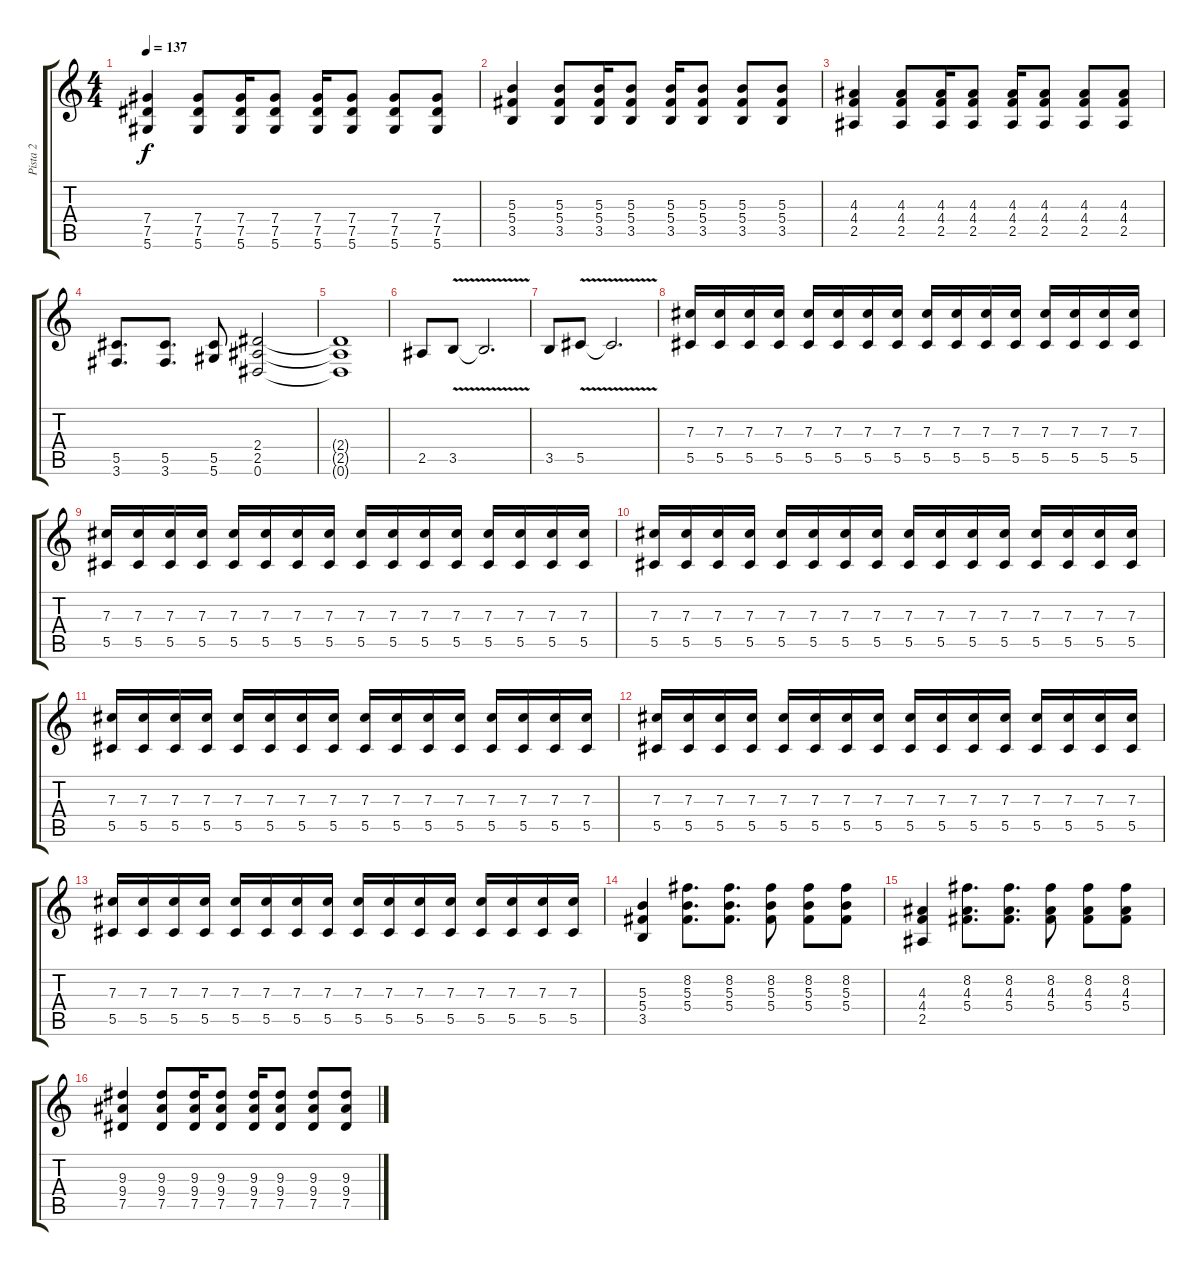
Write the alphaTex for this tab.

\track ("Pista 2" "Pista 2") {instrument overdrivenguitar}
\staff {score tabs}
\tuning (Eb4 Bb3 Gb3 Db3 Ab2 Eb2) {hide}
\ts (4 4)
\tempo 137
\clef g2
\ks c
(7.4 7.5 5.6).4{dy f} (7.4 7.5 5.6).8 (7.4 7.5 5.6).16 (7.4 7.5 5.6).8 (7.4 7.5 5.6).16 (7.4 7.5 5.6).8 (7.4 7.5 5.6).8 (7.4 7.5 5.6).8 |
(5.3 5.4 3.5).4 (5.3 5.4 3.5).8 (5.3 5.4 3.5).16 (5.3 5.4 3.5).8 (5.3 5.4 3.5).16 (5.3 5.4 3.5).8 (5.3 5.4 3.5).8 (5.3 5.4 3.5).8 |
(4.3 4.4 2.5).4 (4.3 4.4 2.5).8 (4.3 4.4 2.5).16 (4.3 4.4 2.5).8 (4.3 4.4 2.5).16 (4.3 4.4 2.5).8 (4.3 4.4 2.5).8 (4.3 4.4 2.5).8 |
(5.5 3.6).8{d} (5.5 3.6).8{d} (5.5 5.6).8 (2.4 2.5 0.6).2 |
(2.4{t} 2.5{t} 0.6{t}).1 |
2.5.8 3.5{v}.8 3.5{t}.2{d} |
3.5.8 5.5{v}.8 5.5{t}.2{d} |
(7.3 5.5).16 (7.3 5.5).16 (7.3 5.5).16 (7.3 5.5).16 (7.3 5.5).16 (7.3 5.5).16 (7.3 5.5).16 (7.3 5.5).16 (7.3 5.5).16 (7.3 5.5).16 (7.3 5.5).16 (7.3 5.5).16 (7.3 5.5).16 (7.3 5.5).16 (7.3 5.5).16 (7.3 5.5).16 |
(7.3 5.5).16 (7.3 5.5).16 (7.3 5.5).16 (7.3 5.5).16 (7.3 5.5).16 (7.3 5.5).16 (7.3 5.5).16 (7.3 5.5).16 (7.3 5.5).16 (7.3 5.5).16 (7.3 5.5).16 (7.3 5.5).16 (7.3 5.5).16 (7.3 5.5).16 (7.3 5.5).16 (7.3 5.5).16 |
(7.3 5.5).16 (7.3 5.5).16 (7.3 5.5).16 (7.3 5.5).16 (7.3 5.5).16 (7.3 5.5).16 (7.3 5.5).16 (7.3 5.5).16 (7.3 5.5).16 (7.3 5.5).16 (7.3 5.5).16 (7.3 5.5).16 (7.3 5.5).16 (7.3 5.5).16 (7.3 5.5).16 (7.3 5.5).16 |
(7.3 5.5).16 (7.3 5.5).16 (7.3 5.5).16 (7.3 5.5).16 (7.3 5.5).16 (7.3 5.5).16 (7.3 5.5).16 (7.3 5.5).16 (7.3 5.5).16 (7.3 5.5).16 (7.3 5.5).16 (7.3 5.5).16 (7.3 5.5).16 (7.3 5.5).16 (7.3 5.5).16 (7.3 5.5).16 |
(7.3 5.5).16 (7.3 5.5).16 (7.3 5.5).16 (7.3 5.5).16 (7.3 5.5).16 (7.3 5.5).16 (7.3 5.5).16 (7.3 5.5).16 (7.3 5.5).16 (7.3 5.5).16 (7.3 5.5).16 (7.3 5.5).16 (7.3 5.5).16 (7.3 5.5).16 (7.3 5.5).16 (7.3 5.5).16 |
(7.3 5.5).16 (7.3 5.5).16 (7.3 5.5).16 (7.3 5.5).16 (7.3 5.5).16 (7.3 5.5).16 (7.3 5.5).16 (7.3 5.5).16 (7.3 5.5).16 (7.3 5.5).16 (7.3 5.5).16 (7.3 5.5).16 (7.3 5.5).16 (7.3 5.5).16 (7.3 5.5).16 (7.3 5.5).16 |
(5.3 5.4 3.5).4 (8.2 5.3 5.4).8{d} (8.2 5.3 5.4).8{d} (8.2 5.3 5.4).8 (8.2 5.3 5.4).8 (8.2 5.3 5.4).8 |
(4.3 4.4 2.5).4 (8.2 4.3 5.4).8{d} (8.2 4.3 5.4).8{d} (8.2 4.3 5.4).8 (8.2 4.3 5.4).8 (8.2 4.3 5.4).8 |
(9.3 9.4 7.5).4 (9.3 9.4 7.5).8 (9.3 9.4 7.5).16 (9.3 9.4 7.5).8 (9.3 9.4 7.5).16 (9.3 9.4 7.5).8 (9.3 9.4 7.5).8 (9.3 9.4 7.5).8
